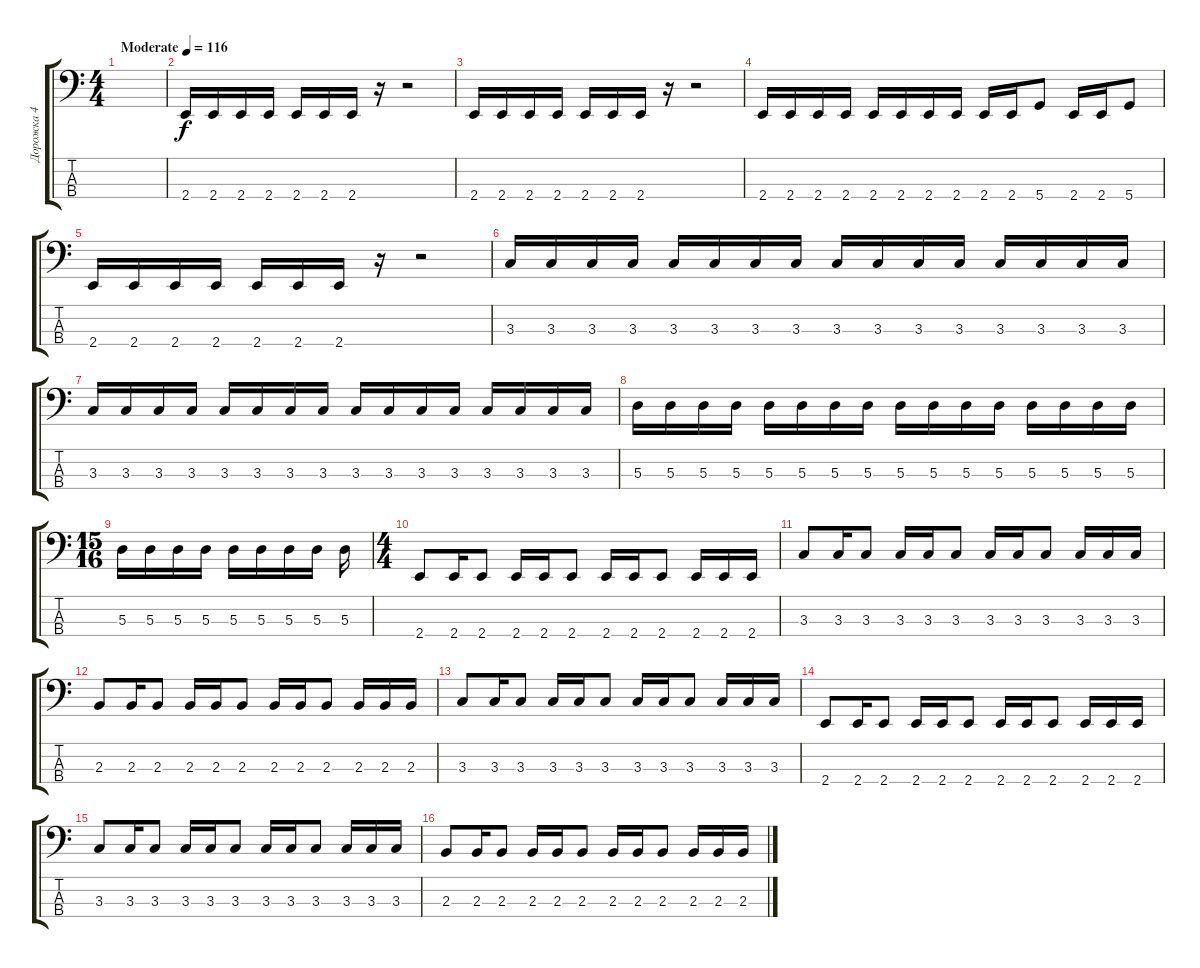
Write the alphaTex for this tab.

\track ("Дорожка 4" "Дорожка 4") {instrument electricbasspick}
\staff {score tabs}
\tuning (G2 D2 A1 D1) {hide}
\ts (4 4)
\tempo (116 "Moderate")
\clef f4
\ks c
|
2.4.16 2.4.16 2.4.16 2.4.16 2.4.16 2.4.16 2.4.16 r.16 r.2 |
2.4.16 2.4.16 2.4.16 2.4.16 2.4.16 2.4.16 2.4.16 r.16 r.2 |
2.4.16 2.4.16 2.4.16 2.4.16 2.4.16 2.4.16 2.4.16 2.4.16 2.4.16 2.4.16 5.4.8 2.4.16 2.4.16 5.4.8 |
2.4.16 2.4.16 2.4.16 2.4.16 2.4.16 2.4.16 2.4.16 r.16 r.2 |
3.3.16 3.3.16 3.3.16 3.3.16 3.3.16 3.3.16 3.3.16 3.3.16 3.3.16 3.3.16 3.3.16 3.3.16 3.3.16 3.3.16 3.3.16 3.3.16 |
3.3.16 3.3.16 3.3.16 3.3.16 3.3.16 3.3.16 3.3.16 3.3.16 3.3.16 3.3.16 3.3.16 3.3.16 3.3.16 3.3.16 3.3.16 3.3.16 |
5.3.16 5.3.16 5.3.16 5.3.16 5.3.16 5.3.16 5.3.16 5.3.16 5.3.16 5.3.16 5.3.16 5.3.16 5.3.16 5.3.16 5.3.16 5.3.16 |
\ts (15 16)
5.3.16 5.3.16 5.3.16 5.3.16 5.3.16 5.3.16 5.3.16 5.3.16 5.3.16 |
\ts (4 4)
2.4.8 2.4.16 2.4.8 2.4.16 2.4.16 2.4.8 2.4.16 2.4.16 2.4.8 2.4.16 2.4.16 2.4.16 |
3.3.8 3.3.16 3.3.8 3.3.16 3.3.16 3.3.8 3.3.16 3.3.16 3.3.8 3.3.16 3.3.16 3.3.16 |
2.3.8 2.3.16 2.3.8 2.3.16 2.3.16 2.3.8 2.3.16 2.3.16 2.3.8 2.3.16 2.3.16 2.3.16 |
3.3.8 3.3.16 3.3.8 3.3.16 3.3.16 3.3.8 3.3.16 3.3.16 3.3.8 3.3.16 3.3.16 3.3.16 |
2.4.8 2.4.16 2.4.8 2.4.16 2.4.16 2.4.8 2.4.16 2.4.16 2.4.8 2.4.16 2.4.16 2.4.16 |
3.3.8 3.3.16 3.3.8 3.3.16 3.3.16 3.3.8 3.3.16 3.3.16 3.3.8 3.3.16 3.3.16 3.3.16 |
2.3.8 2.3.16 2.3.8 2.3.16 2.3.16 2.3.8 2.3.16 2.3.16 2.3.8 2.3.16 2.3.16 2.3.16
